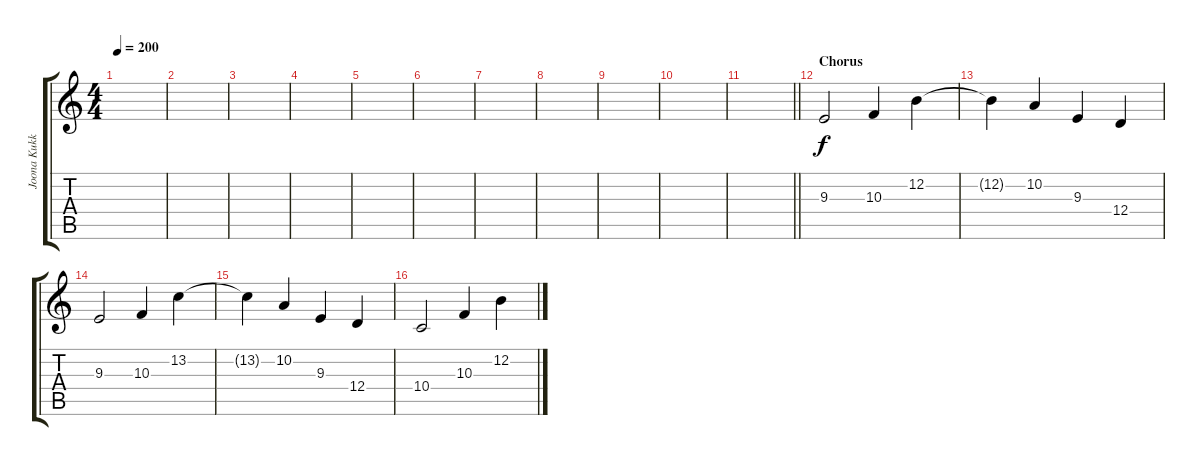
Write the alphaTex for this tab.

\track ("Joona Kukkola (keyboard)" "Joona Kukk") {instrument stringensemble1}
\staff {score tabs}
\tuning (E4 B3 G3 D3 A2 E2) {hide}
\ts (4 4)
\tempo 200
\clef g2
\ks c
|
|
|
|
|
|
|
|
|
|
\barLineRight lightlight
|
\section ("" "Chorus")
\ks aminor
9.3.2 10.3.4 12.2.4 |
12.2{t}.4 10.2.4 9.3.4 12.4.4 |
9.3.2 10.3.4 13.2.4 |
13.2{t}.4 10.2.4 9.3.4 12.4.4 |
10.4.2 10.3.4 12.2.4
